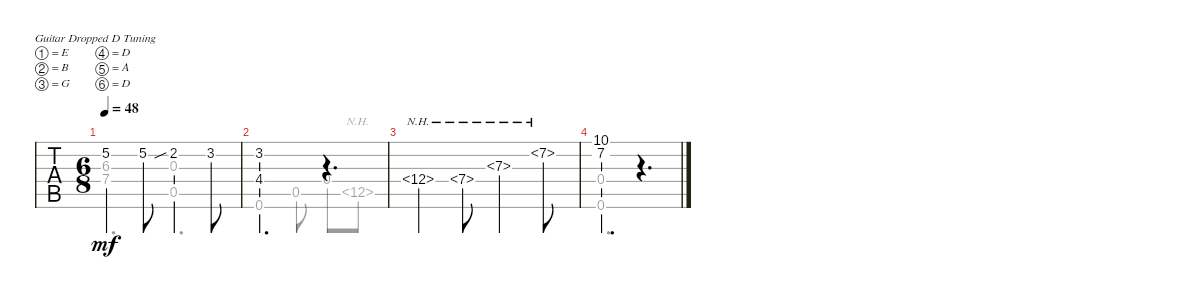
\defaultSystemsLayout 4
\bracketExtendMode groupsimilarinstruments
\singleTrackTrackNamePolicy hidden
\multiTrackTrackNamePolicy hidden
\firstSystemTrackNameOrientation horizontal
\otherSystemsTrackNameOrientation horizontal
\track ("Nylon Guitar" "Nylon Guit") {instrument acousticguitarsteel}
\staff {tabs}
\tuning (E4 B3 G3 D3 A2 D2)
\voice
\ts (6 8)
\tempo 48
\clef g2
\ks d
5.2{lf 2}.4{dy mf} 5.2.8 2.2{sib lf 2}.4 3.2{lf 3}.8 |
(3.2{lf 3} 4.4{lf 4}).4{d} r.4{d} |
12.4{nh lf 4}.4 7.4{nh lf 3}.8 7.3{nh lf 3}.4 7.2{nh lf 3}.8 |
(10.1{lf 5} 7.2{lf 2}).4{d} r.4{d}
\voice
\clef g2
\ottava regular
\simile none
\ks d
(6.3{lf 3} 7.4{lf 4}).4{d dy mf} (0.3 0.5).4{d} |
0.6.4 0.5.8 0.4.8 12.5{nh lf 4}.8 |
|
(0.4 0.6).4{d} r.4{d}
